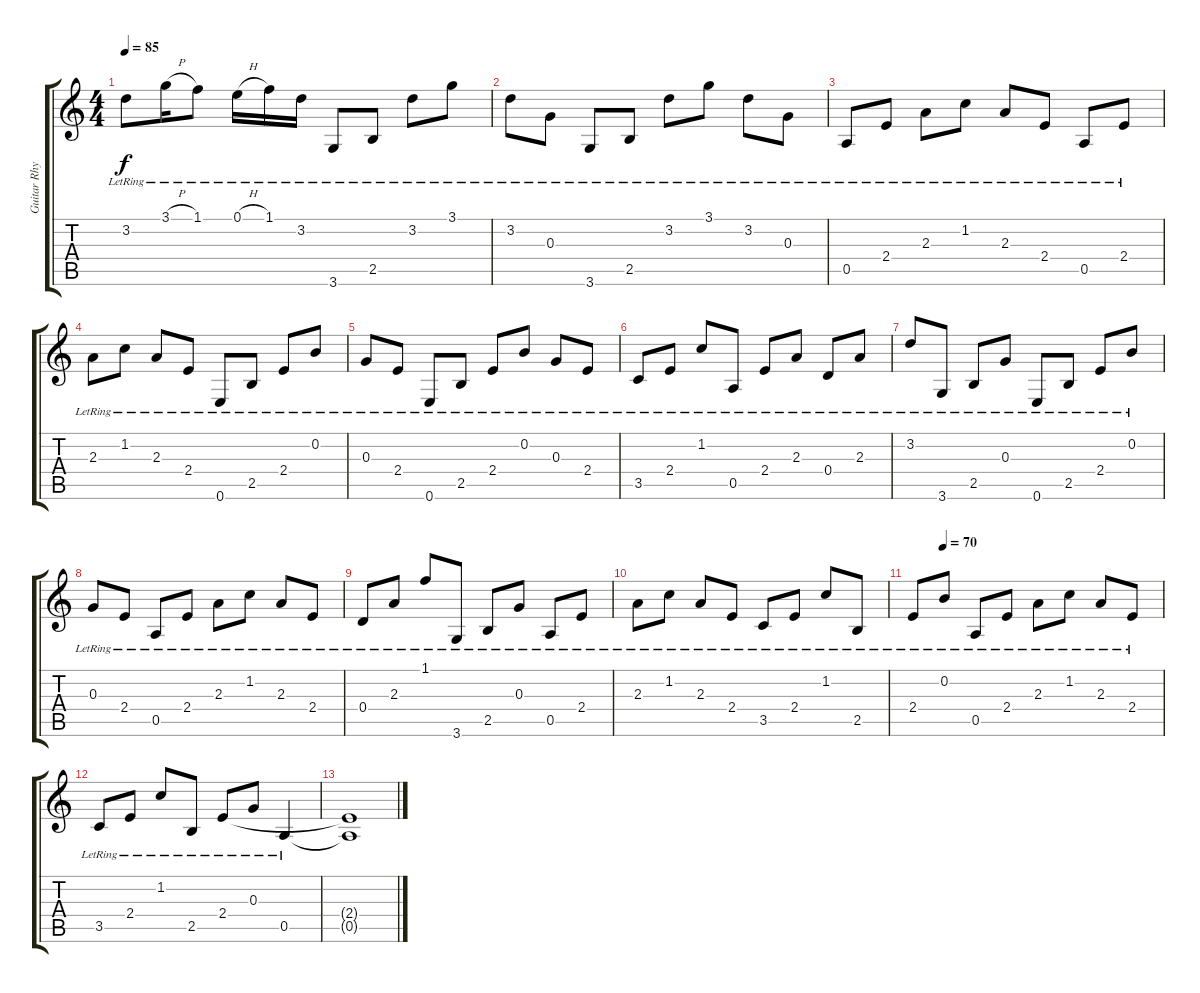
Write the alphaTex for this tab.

\track ("Guitar Rhythm" "Guitar Rhy") {instrument acousticguitarsteel}
\staff {score tabs}
\tuning (E4 B3 G3 D3 A2 E2) {hide}
\ts (4 4)
\tempo 85
\clef g2
\ks c
3.2{lr}.8{dy f} 3.1{h lr}.16 1.1{lr}.8 0.1{h lr}.16 1.1{lr}.16 3.2{lr}.16 3.6{lr}.8 2.5{lr}.8 3.2{lr}.8 3.1{lr}.8 |
3.2{lr}.8 0.3{lr}.8 3.6{lr}.8 2.5{lr}.8 3.2{lr}.8 3.1{lr}.8 3.2{lr}.8 0.3{lr}.8 |
0.5{lr}.8 2.4{lr}.8 2.3{lr}.8 1.2{lr}.8 2.3{lr}.8 2.4{lr}.8 0.5{lr}.8 2.4{lr}.8 |
2.3{lr}.8 1.2{lr}.8 2.3{lr}.8 2.4{lr}.8 0.6{lr}.8 2.5{lr}.8 2.4{lr}.8 0.2{lr}.8 |
0.3{lr}.8 2.4{lr}.8 0.6{lr}.8 2.5{lr}.8 2.4{lr}.8 0.2{lr}.8 0.3{lr}.8 2.4{lr}.8 |
3.5{lr}.8 2.4{lr}.8 1.2{lr}.8 0.5{lr}.8 2.4{lr}.8 2.3{lr}.8 0.4{lr}.8 2.3{lr}.8 |
3.2{lr}.8 3.6{lr}.8 2.5{lr}.8 0.3{lr}.8 0.6{lr}.8 2.5{lr}.8 2.4{lr}.8 0.2{lr}.8 |
0.3{lr}.8 2.4{lr}.8 0.5{lr}.8 2.4{lr}.8 2.3{lr}.8 1.2{lr}.8 2.3{lr}.8 2.4{lr}.8 |
0.4{lr}.8 2.3{lr}.8 1.1{lr}.8 3.6{lr}.8 2.5{lr}.8 0.3{lr}.8 0.5{lr}.8 2.4{lr}.8 |
2.3{lr}.8 1.2{lr}.8 2.3{lr}.8 2.4{lr}.8 3.5{lr}.8 2.4{lr}.8 1.2{lr}.8 2.5{lr}.8 |
\tempo (70 0.125)
2.4{lr}.8 0.2{lr}.8 0.5{lr}.8 2.4{lr}.8 2.3{lr}.8 1.2{lr}.8 2.3{lr}.8 2.4{lr}.8 |
3.5{lr}.8 2.4{lr}.8 1.2{lr}.8 2.5{lr}.8 2.4{lr}.8 0.3{lr}.8 0.5{lr}.4{volume 16} |
(2.4{t} 0.5{t}).1
